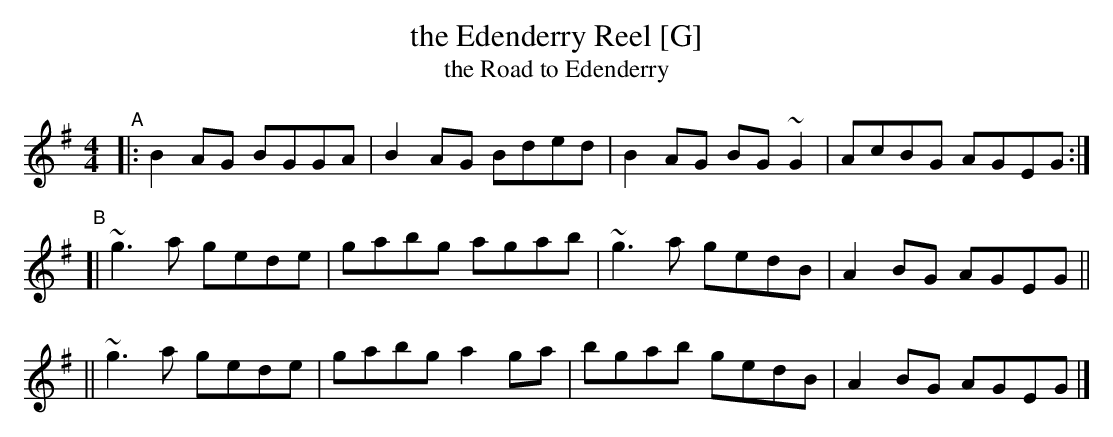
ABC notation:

X:1
T: the Edenderry Reel [G]
T: the Road to Edenderry
M: 4/4
L: 1/8
K: G
"^A"\
|: B2AG BGGA | B2AG Bded | B2AG BG~G2 | AcBG AGEG :|
"^B"\
[| ~g3a gede | gabg agab | ~g3a gedB | A2BG AGEG ||
|| ~g3a gede | gabg a2ga | bgab gedB | A2BG AGEG |]
